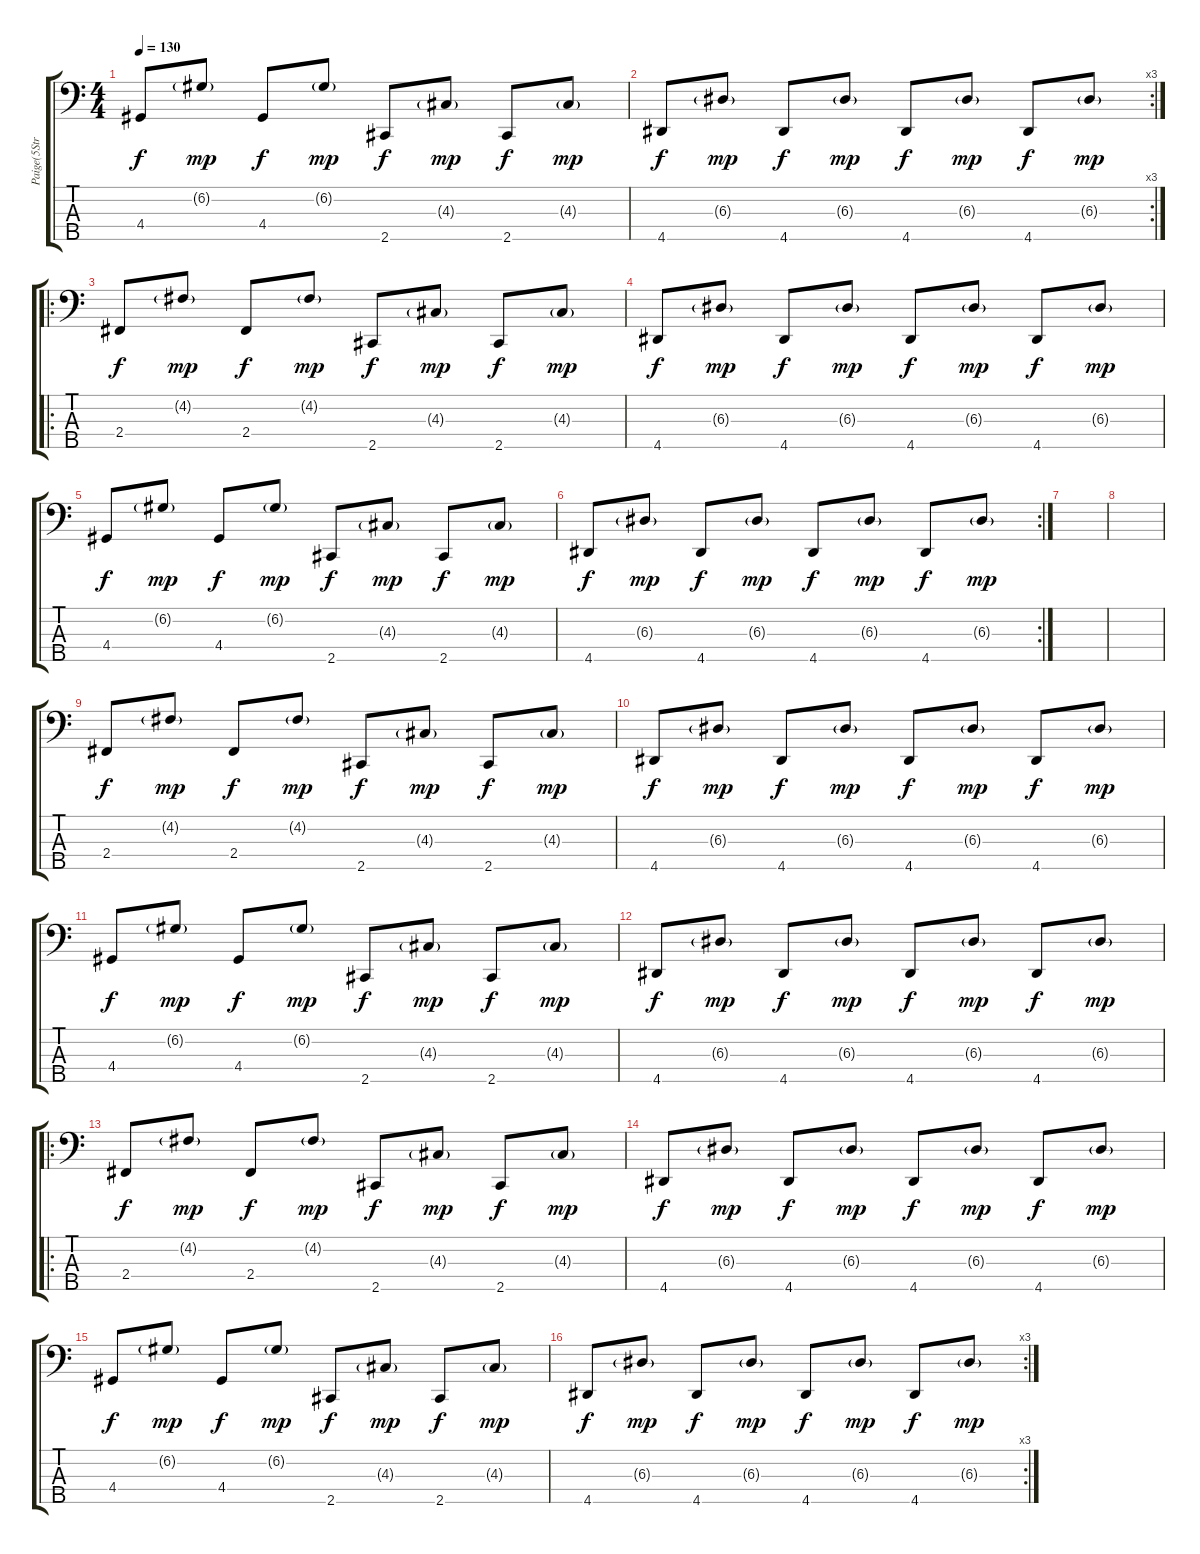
\track ("Paige(5StringsBass)" "Paige(5Str") {instrument electricbasspick}
\staff {score tabs}
\tuning (G2 D2 A1 E1 B0) {hide}
\ts (4 4)
\tempo 130
\clef f4
\ks c
4.4.8{dy f} 6.2{g}.8{dy mp} 4.4.8{dy f} 6.2{g}.8{dy mp} 2.5.8{dy f} 4.3{g}.8{dy mp} 2.5.8{dy f} 4.3{g}.8{dy mp} |
\rc 3
4.5.8{dy f} 6.3{g}.8{dy mp} 4.5.8{dy f} 6.3{g}.8{dy mp} 4.5.8{dy f} 6.3{g}.8{dy mp} 4.5.8{dy f} 6.3{g}.8{dy mp} |
\ro
2.4.8{dy f} 4.2{g}.8{dy mp} 2.4.8{dy f} 4.2{g}.8{dy mp} 2.5.8{dy f} 4.3{g}.8{dy mp} 2.5.8{dy f} 4.3{g}.8{dy mp} |
4.5.8{dy f} 6.3{g}.8{dy mp} 4.5.8{dy f} 6.3{g}.8{dy mp} 4.5.8{dy f} 6.3{g}.8{dy mp} 4.5.8{dy f} 6.3{g}.8{dy mp} |
4.4.8{dy f} 6.2{g}.8{dy mp} 4.4.8{dy f} 6.2{g}.8{dy mp} 2.5.8{dy f} 4.3{g}.8{dy mp} 2.5.8{dy f} 4.3{g}.8{dy mp} |
\rc 2
4.5.8{dy f} 6.3{g}.8{dy mp} 4.5.8{dy f} 6.3{g}.8{dy mp} 4.5.8{dy f} 6.3{g}.8{dy mp} 4.5.8{dy f} 6.3{g}.8{dy mp} |
|
|
2.4.8{dy f} 4.2{g}.8{dy mp} 2.4.8{dy f} 4.2{g}.8{dy mp} 2.5.8{dy f} 4.3{g}.8{dy mp} 2.5.8{dy f} 4.3{g}.8{dy mp} |
4.5.8{dy f} 6.3{g}.8{dy mp} 4.5.8{dy f} 6.3{g}.8{dy mp} 4.5.8{dy f} 6.3{g}.8{dy mp} 4.5.8{dy f} 6.3{g}.8{dy mp} |
4.4.8{dy f} 6.2{g}.8{dy mp} 4.4.8{dy f} 6.2{g}.8{dy mp} 2.5.8{dy f} 4.3{g}.8{dy mp} 2.5.8{dy f} 4.3{g}.8{dy mp} |
4.5.8{dy f} 6.3{g}.8{dy mp} 4.5.8{dy f} 6.3{g}.8{dy mp} 4.5.8{dy f} 6.3{g}.8{dy mp} 4.5.8{dy f} 6.3{g}.8{dy mp} |
\ro
2.4.8{dy f} 4.2{g}.8{dy mp} 2.4.8{dy f} 4.2{g}.8{dy mp} 2.5.8{dy f} 4.3{g}.8{dy mp} 2.5.8{dy f} 4.3{g}.8{dy mp} |
4.5.8{dy f} 6.3{g}.8{dy mp} 4.5.8{dy f} 6.3{g}.8{dy mp} 4.5.8{dy f} 6.3{g}.8{dy mp} 4.5.8{dy f} 6.3{g}.8{dy mp} |
4.4.8{dy f} 6.2{g}.8{dy mp} 4.4.8{dy f} 6.2{g}.8{dy mp} 2.5.8{dy f} 4.3{g}.8{dy mp} 2.5.8{dy f} 4.3{g}.8{dy mp} |
\rc 3
4.5.8{dy f} 6.3{g}.8{dy mp} 4.5.8{dy f} 6.3{g}.8{dy mp} 4.5.8{dy f} 6.3{g}.8{dy mp} 4.5.8{dy f} 6.3{g}.8{dy mp}
